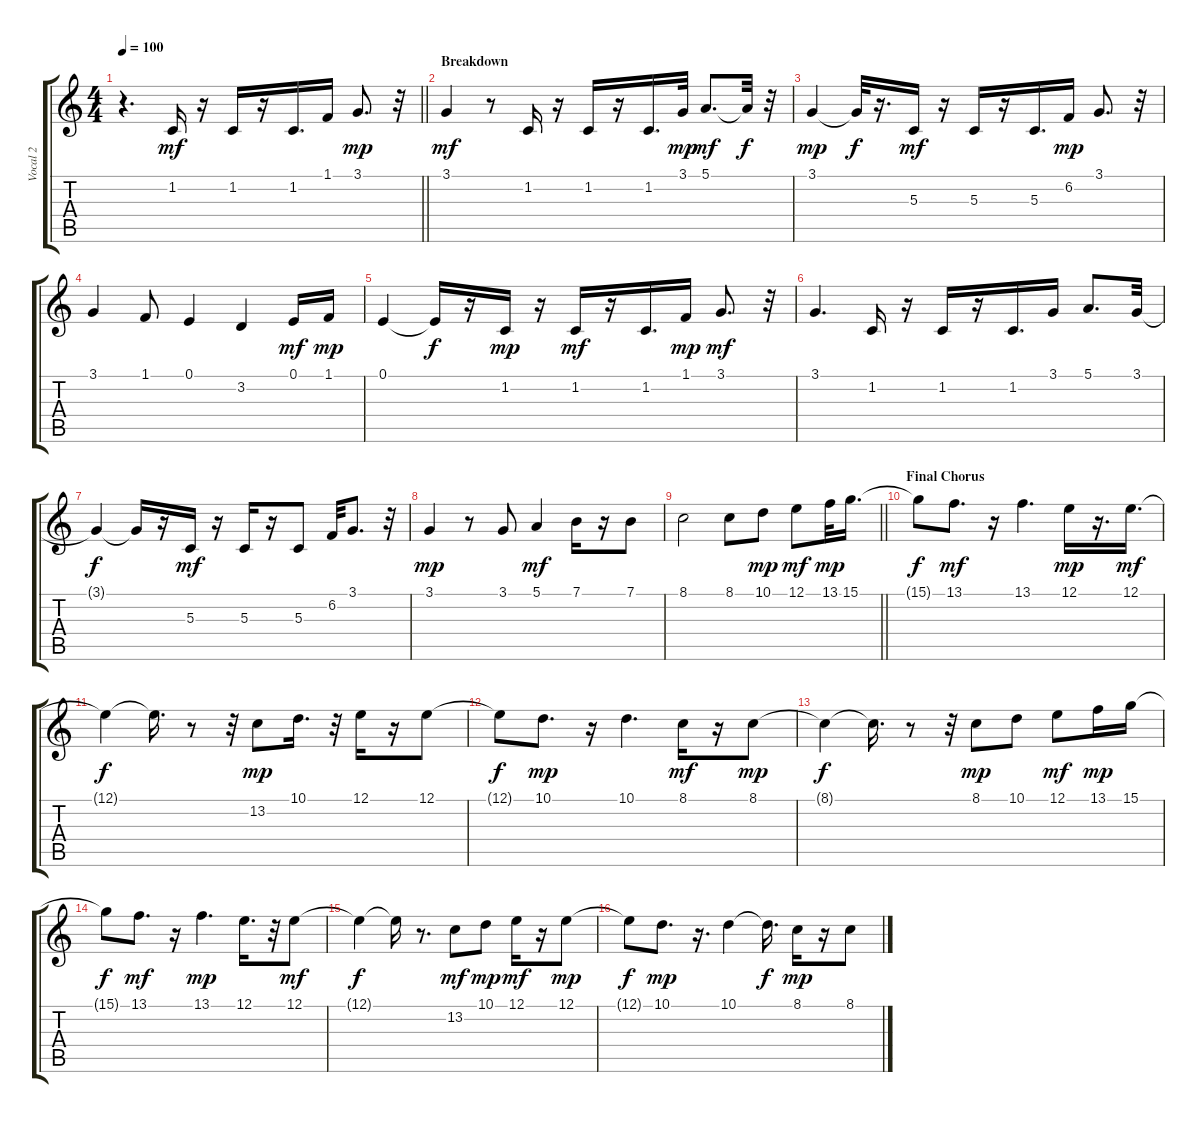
\track ("Vocal 2" "Vocal 2") {instrument lead1square}
\staff {score tabs}
\tuning (E4 B3 G3 D3 A2 E2) {hide}
\ts (4 4)
\tempo 100
\clef g2
\barLineRight lightlight
\ks c
r.4{d dy f} 1.2.16{dy mf} r.16 1.2.16 r.16 1.2.16{d} 1.1.16 3.1.8{d dy mp} r.32 |
\section ("" "Breakdown")
3.1.4{dy mf} r.8 1.2.16 r.16 1.2.16 r.16 1.2.16{d} 3.1.32{dy mp} 5.1.8{d dy mf} 5.1{t}.32{dy f} r.32 |
3.1.4{dy mp} 3.1{t}.32{dy f} r.16{d} 5.3.16{dy mf} r.16 5.3.16 r.16 5.3.16{d} 6.2.16{dy mp} 3.1.8{d} r.32 |
3.1.4 1.1.8 0.1.4 3.2.4 0.1.16{dy mf} 1.1.16{dy mp} |
0.1.4 0.1{t}.16{dy f} r.16 1.2.16{dy mp} r.16 1.2.16{dy mf} r.16 1.2.16{d} 1.1.16{dy mp} 3.1.8{d dy mf} r.32 |
3.1.4{d} 1.2.16 r.16 1.2.16 r.16 1.2.16{d} 3.1.16 5.1.8{d} 3.1.32 |
3.1{t}.4{dy f} 3.1{t}.16 r.16 5.3.16{dy mf} r.16 5.3.16 r.16 5.3.8 6.2.32 3.1.8{d} r.32 |
3.1.4{dy mp} r.8 3.1.8 5.1.4{dy mf} 7.1.16 r.16 7.1.8 |
\barLineRight lightlight
8.1.2 8.1.8 10.1.8{dy mp} 12.1.8{dy mf} 13.1.32{dy mp} 15.1.16{d} |
\section ("" "Final Chorus")
15.1{t}.8{dy f} 13.1.8{d dy mf} r.16 13.1.4{d} 12.1.16{dy mp} r.16{d} 12.1.16{d dy mf} |
12.1{t}.4{dy f} 12.1{t}.16{d} r.8 r.32 13.2.8{dy mp} 10.1.16{d} r.32 12.1.16 r.16 12.1.8 |
12.1{t}.8{dy f} 10.1.8{d dy mp} r.16 10.1.4{d} 8.1.16{dy mf} r.16 8.1.8{dy mp} |
8.1{t}.4{dy f} 8.1{t}.16{d} r.8 r.32 8.1.8{dy mp} 10.1.8 12.1.8{dy mf} 13.1.16{dy mp} 15.1.16 |
15.1{t}.8{dy f} 13.1.8{d dy mf} r.16 13.1.4{d dy mp} 12.1.16{d} r.32 12.1.8{dy mf} |
12.1{t}.4{dy f} 12.1{t}.16 r.8{d} 13.2.8{dy mf} 10.1.8{dy mp} 12.1.16{dy mf} r.16 12.1.8{dy mp} |
12.1{t}.8{dy f} 10.1.8{d dy mp} r.16{d} 10.1.4 10.1{t}.16{d dy f} 8.1.16{dy mp} r.16 8.1.8
